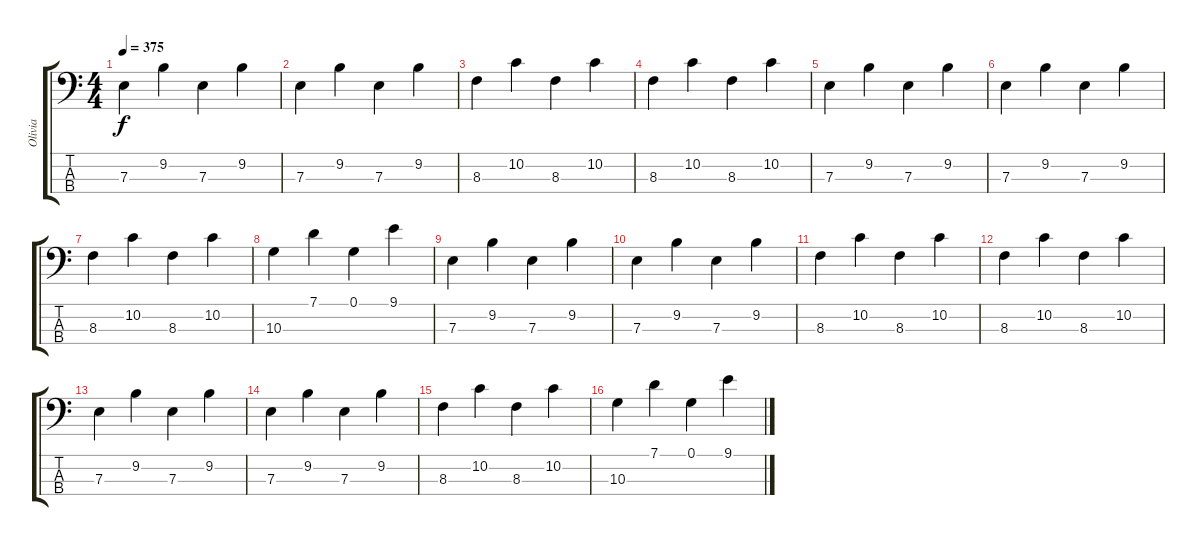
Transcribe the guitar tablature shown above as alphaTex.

\track ("Olivia" "Olivia") {instrument electricbassfinger}
\staff {score tabs}
\tuning (G2 D2 A1 E1) {hide}
\ts (4 4)
\tempo 375
\clef f4
\ks c
7.3.4{dy f} 9.2.4 7.3.4 9.2.4 |
7.3.4 9.2.4 7.3.4 9.2.4 |
8.3.4 10.2.4 8.3.4 10.2.4 |
8.3.4 10.2.4 8.3.4 10.2.4 |
7.3.4 9.2.4 7.3.4 9.2.4 |
7.3.4 9.2.4 7.3.4 9.2.4 |
8.3.4 10.2.4 8.3.4 10.2.4 |
10.3.4 7.1.4 0.1.4 9.1.4 |
7.3.4 9.2.4 7.3.4 9.2.4 |
7.3.4 9.2.4 7.3.4 9.2.4 |
8.3.4 10.2.4 8.3.4 10.2.4 |
8.3.4 10.2.4 8.3.4 10.2.4 |
7.3.4 9.2.4 7.3.4 9.2.4 |
7.3.4 9.2.4 7.3.4 9.2.4 |
8.3.4 10.2.4 8.3.4 10.2.4 |
10.3.4 7.1.4 0.1.4 9.1.4
